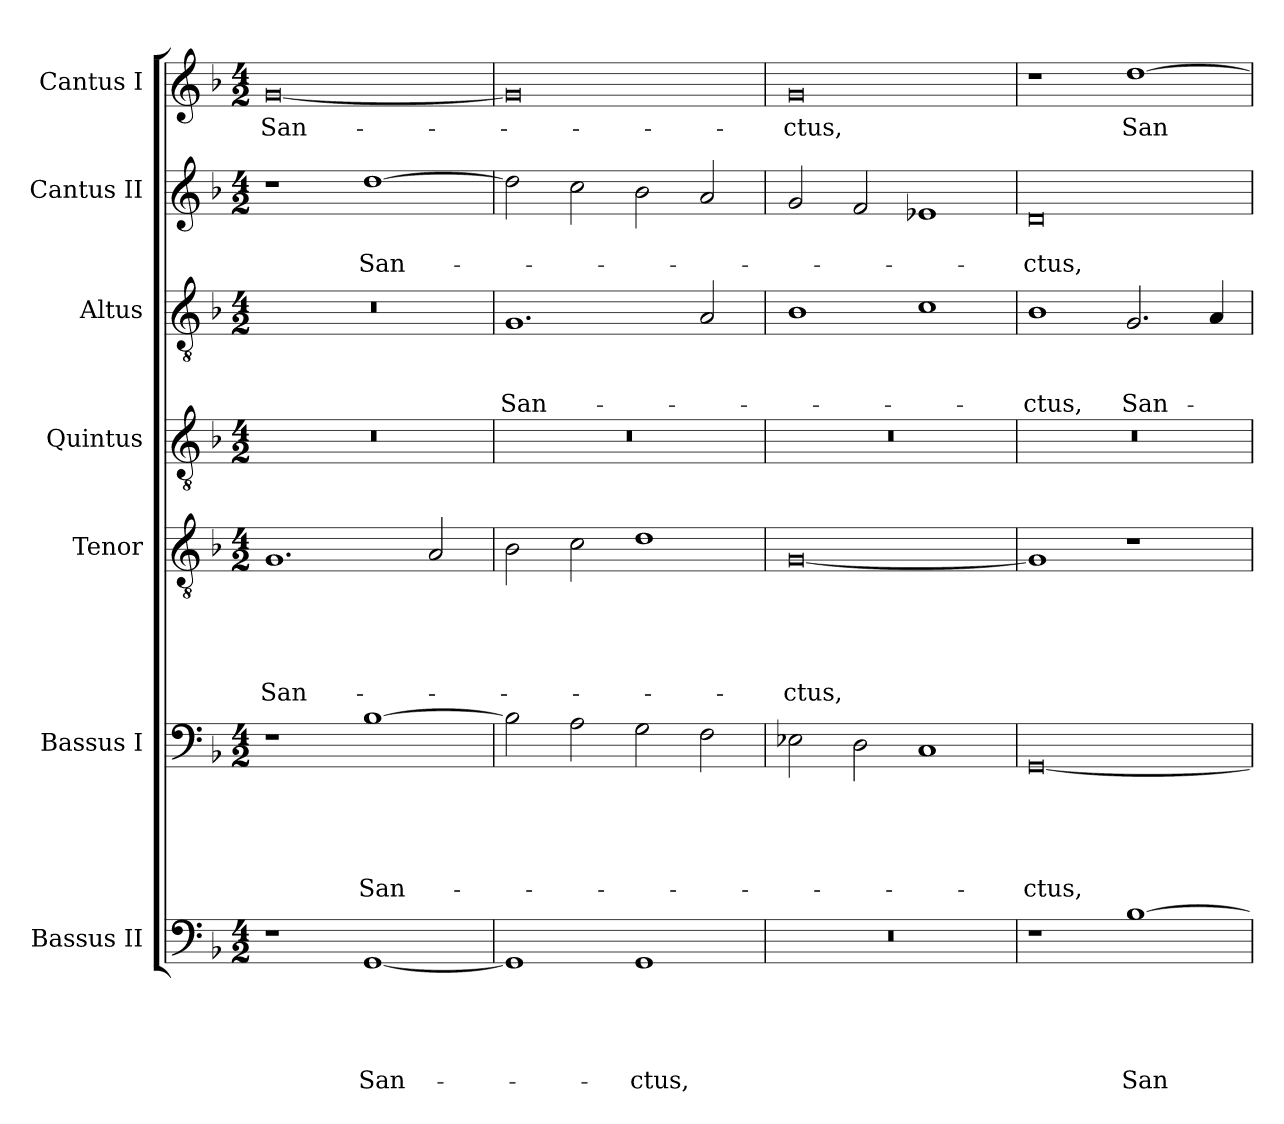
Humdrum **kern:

**kern	**text	**text	**text	**text	**text	**kern	**text	**text	**text	**text	**text	**kern	**text	**text	**text	**text	**text	**kern	**kern	**text	**text	**text	**kern	**text	**text	**kern	**text
*part7	*part7	*part7	*part7	*part7	*part7	*part6	*part6	*part6	*part6	*part6	*part6	*part5	*part5	*part5	*part5	*part5	*part5	*part4	*part3	*part3	*part3	*part3	*part2	*part2	*part2	*part1	*part1
*staff7	*staff7	*staff7	*staff7	*staff7	*staff7	*staff6	*staff6	*staff6	*staff6	*staff6	*staff6	*staff5	*staff5	*staff5	*staff5	*staff5	*staff5	*staff4	*staff3	*staff3	*staff3	*staff3	*staff2	*staff2	*staff2	*staff1	*staff1
*I"Bassus II	*	*	*	*	*	*I"Bassus I	*	*	*	*	*	*I"Tenor	*	*	*	*	*	*I"Quintus	*I"Altus	*	*	*	*I"Cantus II	*	*	*I"Cantus I	*
*clefF4	*	*	*	*	*	*clefF4	*	*	*	*	*	*clefGv2	*	*	*	*	*	*clefGv2	*clefGv2	*	*	*	*clefG2	*	*	*clefG2	*
*k[b-]	*	*	*	*	*	*k[b-]	*	*	*	*	*	*k[b-]	*	*	*	*	*	*k[b-]	*k[b-]	*	*	*	*k[b-]	*	*	*k[b-]	*
*M4/2	*	*	*	*	*	*M4/2	*	*	*	*	*	*M4/2	*	*	*	*	*	*M4/2	*M4/2	*	*	*	*M4/2	*	*	*M4/2	*
=1	=1	=1	=1	=1	=1	=1	=1	=1	=1	=1	=1	=1	=1	=1	=1	=1	=1	=1	=1	=1	=1	=1	=1	=1	=1	=1	=1
1r	.	.	.	.	.	1r	.	.	.	.	.	1.G/	.	.	.	.	San-	0r	0r	.	.	.	1r	.	.	[0g/	San-
[1GG/	.	.	.	.	San-	[1B-\	.	.	.	.	San-	.	.	.	.	.	.	.	.	.	.	.	[1dd\	.	San-	.	.
.	.	.	.	.	.	.	.	.	.	.	.	2A/	.	.	.	.	.	.	.	.	.	.	.	.	.	.	.
=2	=2	=2	=2	=2	=2	=2	=2	=2	=2	=2	=2	=2	=2	=2	=2	=2	=2	=2	=2	=2	=2	=2	=2	=2	=2	=2	=2
1GG/]	.	.	.	.	.	2B-\]	.	.	.	.	.	2B-\	.	.	.	.	.	0r	1.G/	.	.	San-	2dd\]	.	.	0g/]	.
.	.	.	.	.	.	2A\	.	.	.	.	.	2c\	.	.	.	.	.	.	.	.	.	.	2cc\	.	.	.	.
1GG/	.	.	.	.	-ctus,	2G\	.	.	.	.	.	1d/	.	.	.	.	.	.	.	.	.	.	2b-\	.	.	.	.
.	.	.	.	.	.	2F\	.	.	.	.	.	.	.	.	.	.	.	.	2A/	.	.	.	2a/	.	.	.	.
=3	=3	=3	=3	=3	=3	=3	=3	=3	=3	=3	=3	=3	=3	=3	=3	=3	=3	=3	=3	=3	=3	=3	=3	=3	=3	=3	=3
0r	.	.	.	.	.	2E-X\	.	.	.	.	.	[0G/	.	.	.	.	-ctus,	0r	1B-\	.	.	.	2g/	.	.	0g/	-ctus,
.	.	.	.	.	.	2D\	.	.	.	.	.	.	.	.	.	.	.	.	.	.	.	.	2f/	.	.	.	.
.	.	.	.	.	.	1C/	.	.	.	.	.	.	.	.	.	.	.	.	1c\	.	.	.	1e-X/	.	.	.	.
=4	=4	=4	=4	=4	=4	=4	=4	=4	=4	=4	=4	=4	=4	=4	=4	=4	=4	=4	=4	=4	=4	=4	=4	=4	=4	=4	=4
1r	.	.	.	.	.	[0GG/	.	.	.	.	-ctus,	1G/]	.	.	.	.	.	0r	1B-\	.	.	-ctus,	0d/	.	-ctus,	1r	.
[1B-\	.	.	.	.	San-	.	.	.	.	.	.	1r	.	.	.	.	.	.	2.G/	.	.	San-	.	.	.	[1dd\	San-
.	.	.	.	.	.	.	.	.	.	.	.	.	.	.	.	.	.	.	4A/	.	.	.	.	.	.	.	.
=	=	=	=	=	=	=	=	=	=	=	=	=	=	=	=	=	=	=	=	=	=	=	=	=	=	=	=
*-	*-	*-	*-	*-	*-	*-	*-	*-	*-	*-	*-	*-	*-	*-	*-	*-	*-	*-	*-	*-	*-	*-	*-	*-	*-	*-	*-
